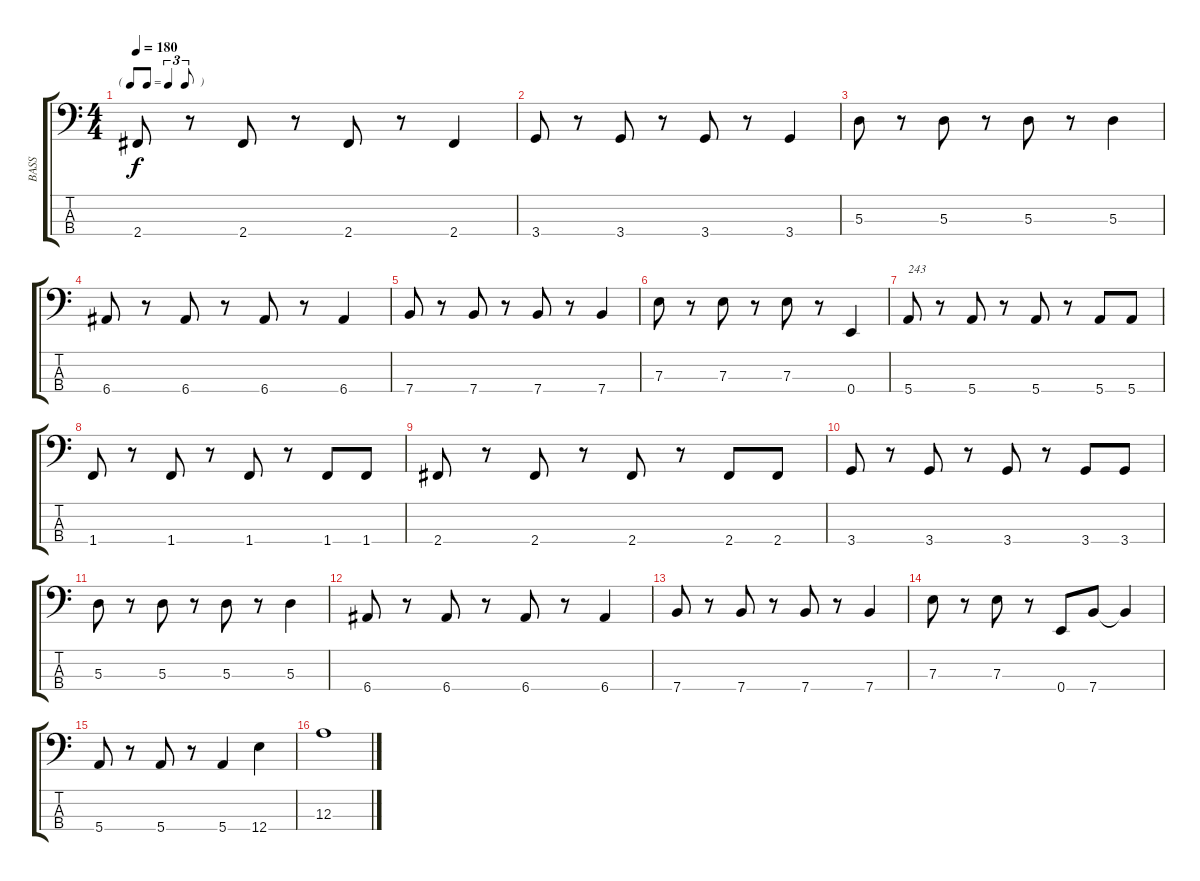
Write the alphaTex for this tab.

\track ("BASS" "BASS") {instrument electricbasspick}
\staff {score tabs}
\tuning (G2 D2 A1 E1) {hide}
\ts (4 4)
\tf triplet8th
\tempo 180
\clef f4
\ks c
2.4.8{dy f} r.8 2.4.8 r.8 2.4.8 r.8 2.4.4 |
3.4.8 r.8 3.4.8 r.8 3.4.8 r.8 3.4.4 |
5.3.8 r.8 5.3.8 r.8 5.3.8 r.8 5.3.4 |
6.4.8 r.8 6.4.8 r.8 6.4.8 r.8 6.4.4 |
7.4.8 r.8 7.4.8 r.8 7.4.8 r.8 7.4.4 |
7.3.8 r.8 7.3.8 r.8 7.3.8 r.8 0.4.4 |
5.4.8{txt "243"} r.8 5.4.8 r.8 5.4.8 r.8 5.4.8 5.4.8 |
1.4.8 r.8 1.4.8 r.8 1.4.8 r.8 1.4.8 1.4.8 |
2.4.8 r.8 2.4.8 r.8 2.4.8 r.8 2.4.8 2.4.8 |
3.4.8 r.8 3.4.8 r.8 3.4.8 r.8 3.4.8 3.4.8 |
5.3.8 r.8 5.3.8 r.8 5.3.8 r.8 5.3.4 |
6.4.8 r.8 6.4.8 r.8 6.4.8 r.8 6.4.4 |
7.4.8 r.8 7.4.8 r.8 7.4.8 r.8 7.4.4 |
7.3.8 r.8 7.3.8 r.8 0.4.8 7.4.8 7.4{t}.4 |
5.4.8 r.8 5.4.8 r.8 5.4.4 12.4.4 |
12.3.1
